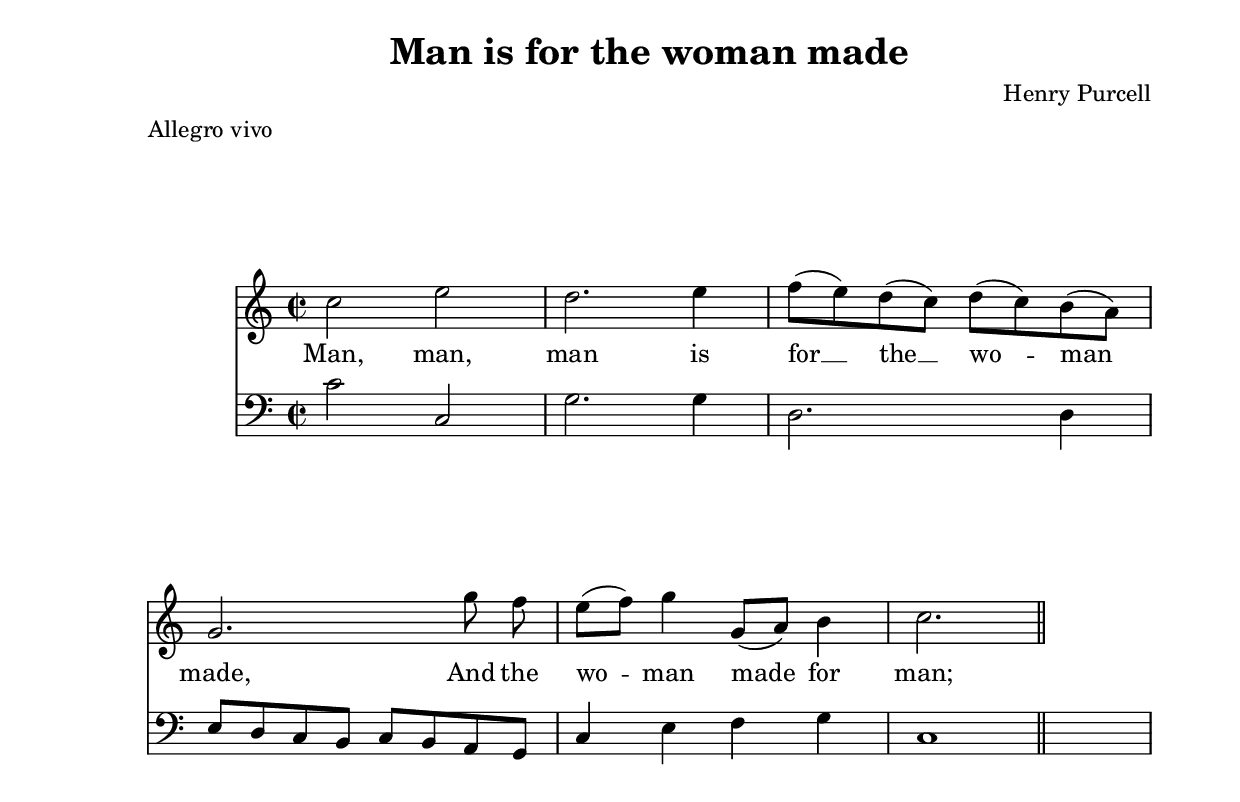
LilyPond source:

\version "2.18.0"

\language "deutsch"

\header {
  title = "Man is for the woman made"
  meter = "Allegro vivo"
  composer = "Henry Purcell"
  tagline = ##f
}

\paper {
  #(set-paper-size "a4")
  top-system-spacing #'basic-distance = #20
  top-markup-spacing #'basic-distance = #8
  markup-system-spacing #'basic-distance = #26
  system-system-spacing #'basic-distance = #20
  last-bottom-spacing #'basic-distance = #20
  two-sided = ##t
  inner-margin = 25
  outer-margin = 15
}

\layout {
  \context {
    \Score
    \remove "Bar_number_engraver"
  }
}
\score {
	<<
		\new Voice = "mel" \relative c'' {
			\clef treble
			\time 2/2
			c2 e d2. e4 f8( e) d( c) d( c) h( a) g2. g'8 f\noBeam
			e( f) g4 g,8( a) h4 c2.
			\bar "||"
		}
		\new Lyrics \lyricsto mel {
				Man, man, man is for __ the __ wo -- man made,
				And the wo -- man made for man;
				As the spur is for the jade,
				As the scab -- bard for the blade,
				As for dig -- ging is the spade,
				As for liq -- uor is the can,
				So man, man, man is for the wo -- man made,
				And the wo -- man made for man.
				%%%%%%%%%%%%%%%%%%%%%
				As the scep -- ter to be sway'd,
				As for night's the ser -- e -- nade,
				As for pud -- ding is the pan,
				And to cool us is the fan,
				So man, man, man is for the wo -- man made,
				And the wo -- man made for man.
				%%%%%%%%%%%%%%%%%%%%%
				Be she wid -- ow, wife or maid,
				Be she wan -- ton, be she stayed,
				Be she well or ill ar -- ray'd,
				Who -- re, bawd or har -- ri -- dan,
				Yet man, man, man is for the wo -- man made,
				And the wo -- man made for man.
			}
    \new Staff \relative c' {
    	\clef bass
			\time 2/2
			c2 c, g'2. g4 d2. d4 e8 d c h c h a g c4 e f g c,1
    }
  >>
}